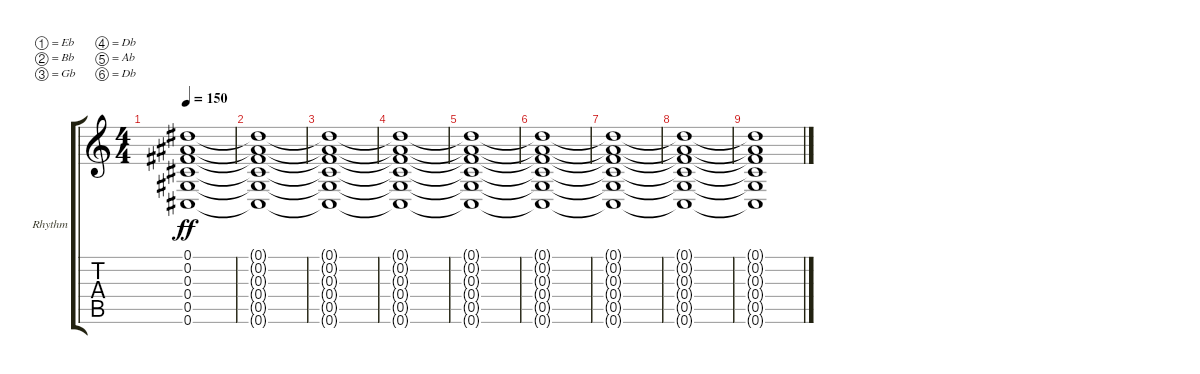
\bracketExtendMode groupsimilarinstruments
\firstSystemTrackNameOrientation horizontal
\otherSystemsTrackNameOrientation horizontal
\track ("Kaleb" "Rhythm") {instrument distortionguitar}
\staff {score tabs}
\tuning (Eb4 Bb3 Gb3 Db3 Ab2 Db2)
\ts (4 4)
\tempo 150
\clef g2
\ks c
(0.6{t} 0.5{t} 0.4{t} 0.3{t} 0.2{t} 0.1{t}).1{dy ff} |
(0.6{t} 0.5{t} 0.4{t} 0.3{t} 0.2{t} 0.1{t}).1 |
(0.1{t} 0.2{t} 0.3{t} 0.4{t} 0.5{t} 0.6{t}).1 |
(0.1{t} 0.2{t} 0.3{t} 0.4{t} 0.5{t} 0.6{t}).1 |
(0.6{t} 0.5{t} 0.4{t} 0.3{t} 0.2{t} 0.1{t}).1 |
(0.1{t} 0.2{t} 0.3{t} 0.4{t} 0.5{t} 0.6{t}).1 |
(0.6{t} 0.5{t} 0.4{t} 0.3{t} 0.2{t} 0.1{t}).1 |
(0.1{t} 0.2{t} 0.3{t} 0.4{t} 0.5{t} 0.6{t}).1 |
(0.1{t} 0.2{t} 0.3{t} 0.4{t} 0.5{t} 0.6{t}).1
